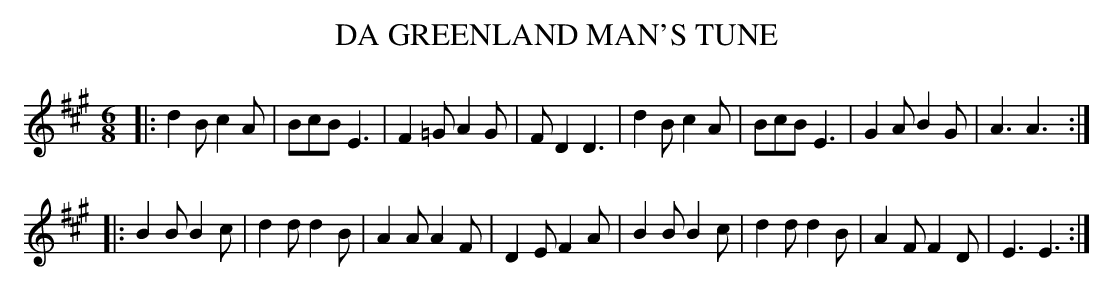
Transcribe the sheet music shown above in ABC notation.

X:1
T: DA GREENLAND MAN'S TUNE
M: 6/8
L: 1/8
K: A
|:\
d2B c2A | BcB E3 | F2=G A2G | FD2 D3 |\
d2B c2A | BcB E3 | G2A B2G | A3 A3 :|
|:\
B2B B2c | d2d d2B | A2A A2F | D2E F2A |\
B2B B2c | d2d d2B | A2F F2D | E3 E3 :|
